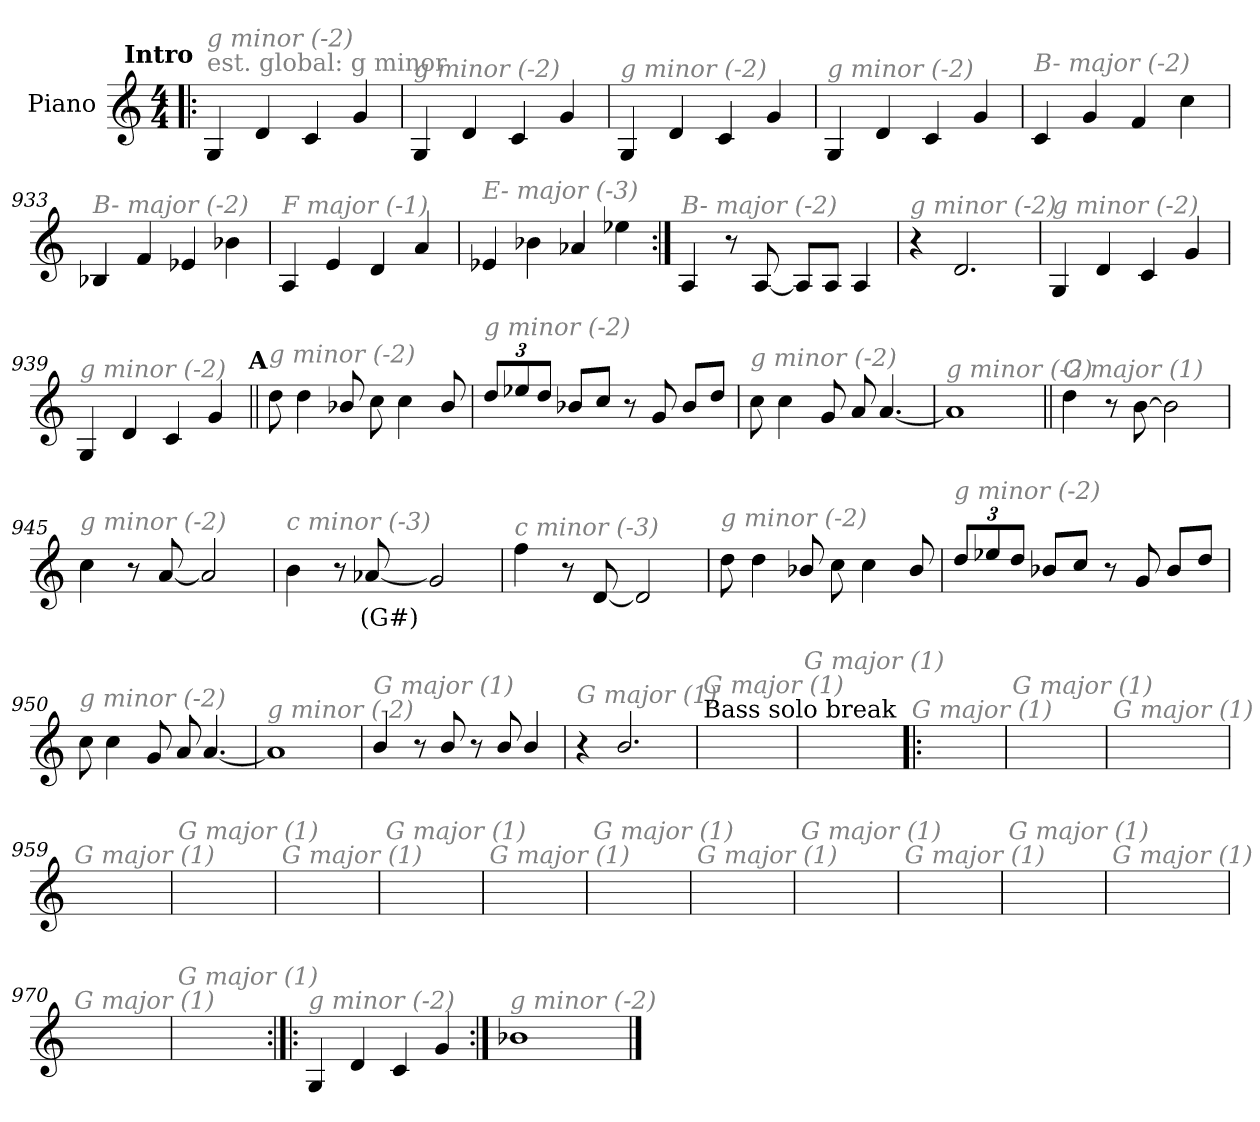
**kern	**text
*part1	*part1
*staff1	*staff1
*I"Piano	*
*I'Pno.	*
*clefG2	*
*k[]	*
*M4/4	*
*MM230	*
!!LO:REH:place=s1:a:enc=none:fs=14:t=Intro
=1!|:	=1!|:
!LO:TX:a:color=#808080:t=est. global&colon; g minor	!
!LO:TX:i:color=#808080:t=g minor (-2)	!
4G/	.
4d/	.
4c/	.
4g/	.
=929	=929
!LO:TX:i:color=#808080:t=g minor (-2)	!
4G/	.
4d/	.
4c/	.
4g/	.
=930	=930
!LO:TX:i:color=#808080:t=g minor (-2)	!
4G/	.
4d/	.
4c/	.
4g/	.
=931	=931
!LO:TX:i:color=#808080:t=g minor (-2)	!
4G/	.
4d/	.
4c/	.
4g/	.
!!LO:LB:g=z
=932	=932
!LO:TX:i:color=#808080:t=B- major (-2)	!
4c/	.
4g/	.
4f/	.
4cc\	.
=933	=933
!LO:TX:i:color=#808080:t=B- major (-2)	!
4B-X/	.
4f/	.
4e-X/	.
4b-X\	.
=934	=934
!LO:TX:i:color=#808080:t=F major (-1)	!
4A/	.
4e/	.
4d/	.
4a/	.
=935	=935
!LO:TX:i:color=#808080:t=E- major (-3)	!
4e-X/	.
4b-X\	.
4a-X/	.
4ee-X\	.
!!LO:LB:g=z
=936:|!	=936:|!
!LO:TX:i:color=#808080:t=B- major (-2)	!
4A/	.
8r	.
[8A/	.
8A/L]	.
8A/J	.
4A/	.
=937	=937
!LO:TX:i:color=#808080:t=g minor (-2)	!
4r	.
2.d/	.
=938	=938
!LO:TX:i:color=#808080:t=g minor (-2)	!
4G/	.
4d/	.
4c/	.
4g/	.
=939	=939
!LO:TX:i:color=#808080:t=g minor (-2)	!
4G/	.
4d/	.
4c/	.
4g/	.
!!LO:LB:g=z
!!LO:REH:place=s1:a:enc=none:fs=14:t=A
=940||	=940||
!LO:TX:i:color=#808080:t=g minor (-2)	!
8dd\	.
4dd\	.
8b-X/	.
8cc\	.
4cc\	.
8b-/	.
=941	=941
*Xbrackettup	*
!LO:TX:i:color=#808080:t=g minor (-2)	!
12dd/L	.
12ee-X/	.
12dd/J	.
8b-X/L	.
8cc/J	.
8r	.
8g/	.
8b-/L	.
8dd/J	.
=942	=942
!LO:TX:i:color=#808080:t=g minor (-2)	!
8cc\	.
4cc\	.
8g/	.
8a/	.
[4.a/	.
=943	=943
!LO:TX:i:color=#808080:t=g minor (-2)	!
1a]	.
!!LO:LB:g=z
=944||	=944||
!LO:TX:i:color=#808080:t=G major (1)	!
4dd\	.
8r	.
[8b\	.
2b\]	.
=945	=945
!LO:TX:i:color=#808080:t=g minor (-2)	!
4cc\	.
8r	.
[8a/	.
2a/]	.
=946	=946
!LO:TX:i:color=#808080:t=c minor (-3)	!
4b\	.
8r	.
[8a-Xi/	(G#)
2g#/]	.
=947	=947
!LO:TX:i:color=#808080:t=c minor (-3)	!
4ff\	.
8r	.
[8d/	.
2d/]	.
!!LO:LB:g=z
=948	=948
!LO:TX:i:color=#808080:t=g minor (-2)	!
8dd\	.
4dd\	.
8b-X/	.
8cc\	.
4cc\	.
8b-/	.
=949	=949
!LO:TX:i:color=#808080:t=g minor (-2)	!
12dd/L	.
12ee-X/	.
12dd/J	.
8b-X/L	.
8cc/J	.
8r	.
8g/	.
8b-/L	.
8dd/J	.
=950	=950
!LO:TX:i:color=#808080:t=g minor (-2)	!
8cc\	.
4cc\	.
8g/	.
8a/	.
[4.a/	.
=951	=951
!LO:TX:i:color=#808080:t=g minor (-2)	!
1a]	.
!!LO:LB:g=z
=952	=952
!LO:TX:i:color=#808080:t=G major (1)	!
4b/	.
8r	.
8b/	.
8r	.
8b/	.
4b/	.
=953	=953
!LO:TX:i:color=#808080:t=G major (1)	!
4r	.
2.b/	.
=954	=954
!LO:TX:a:t=Bass solo break	!
!LO:TX:i:color=#808080:t=G major (1)	!
1ryy	.
=955	=955
!LO:TX:i:color=#808080:t=G major (1)	!
1ryy	.
!!LO:LB:g=z
=956!|:	=956!|:
!LO:TX:i:color=#808080:t=G major (1)	!
1ryy	.
=957	=957
!LO:TX:i:color=#808080:t=G major (1)	!
1ryy	.
=958	=958
!LO:TX:i:color=#808080:t=G major (1)	!
1ryy	.
=959	=959
!LO:TX:i:color=#808080:t=G major (1)	!
1ryy	.
=960	=960
!LO:TX:i:color=#808080:t=G major (1)	!
1ryy	.
=961	=961
!LO:TX:i:color=#808080:t=G major (1)	!
1ryy	.
=962	=962
!LO:TX:i:color=#808080:t=G major (1)	!
1ryy	.
=963	=963
!LO:TX:i:color=#808080:t=G major (1)	!
1ryy	.
!!LO:LB:g=z
=964	=964
!LO:TX:i:color=#808080:t=G major (1)	!
1ryy	.
=965	=965
!LO:TX:i:color=#808080:t=G major (1)	!
1ryy	.
=966	=966
!LO:TX:i:color=#808080:t=G major (1)	!
1ryy	.
=967	=967
!LO:TX:i:color=#808080:t=G major (1)	!
1ryy	.
=968	=968
!LO:TX:i:color=#808080:t=G major (1)	!
1ryy	.
=969	=969
!LO:TX:i:color=#808080:t=G major (1)	!
1ryy	.
=970	=970
!LO:TX:i:color=#808080:t=G major (1)	!
1ryy	.
=971	=971
!LO:TX:i:color=#808080:t=G major (1)	!
1ryy	.
!!LO:LB:g=z
=972:|!|:	=972:|!|:
!LO:TX:i:color=#808080:t=g minor (-2)	!
4G/	.
4d/	.
4c/	.
4g/	.
=973:|!	=973:|!
!LO:TX:i:color=#808080:t=g minor (-2)	!
1b-X	.
==	==
*-	*-
